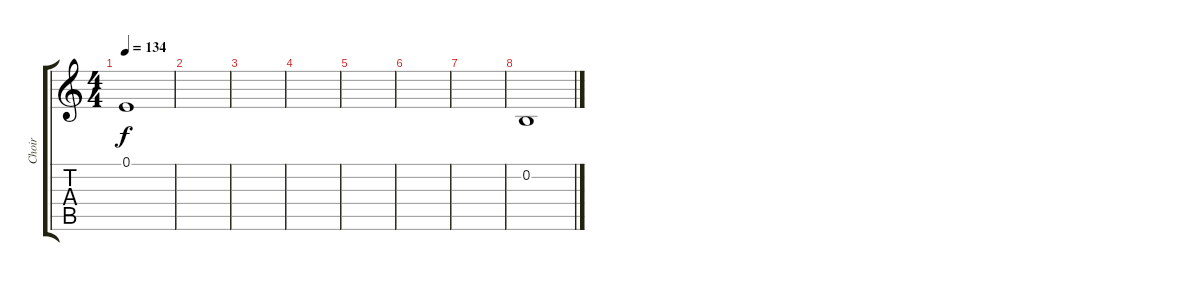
\track ("Choir" "Choir") {instrument voiceoohs}
\staff {score tabs}
\tuning (E4 B3 G3 D3 A2 E2) {hide}
\ts (4 4)
\tempo 134
\clef g2
\ks c
0.1.1{dy f} |
|
|
|
|
|
|
0.2.1
